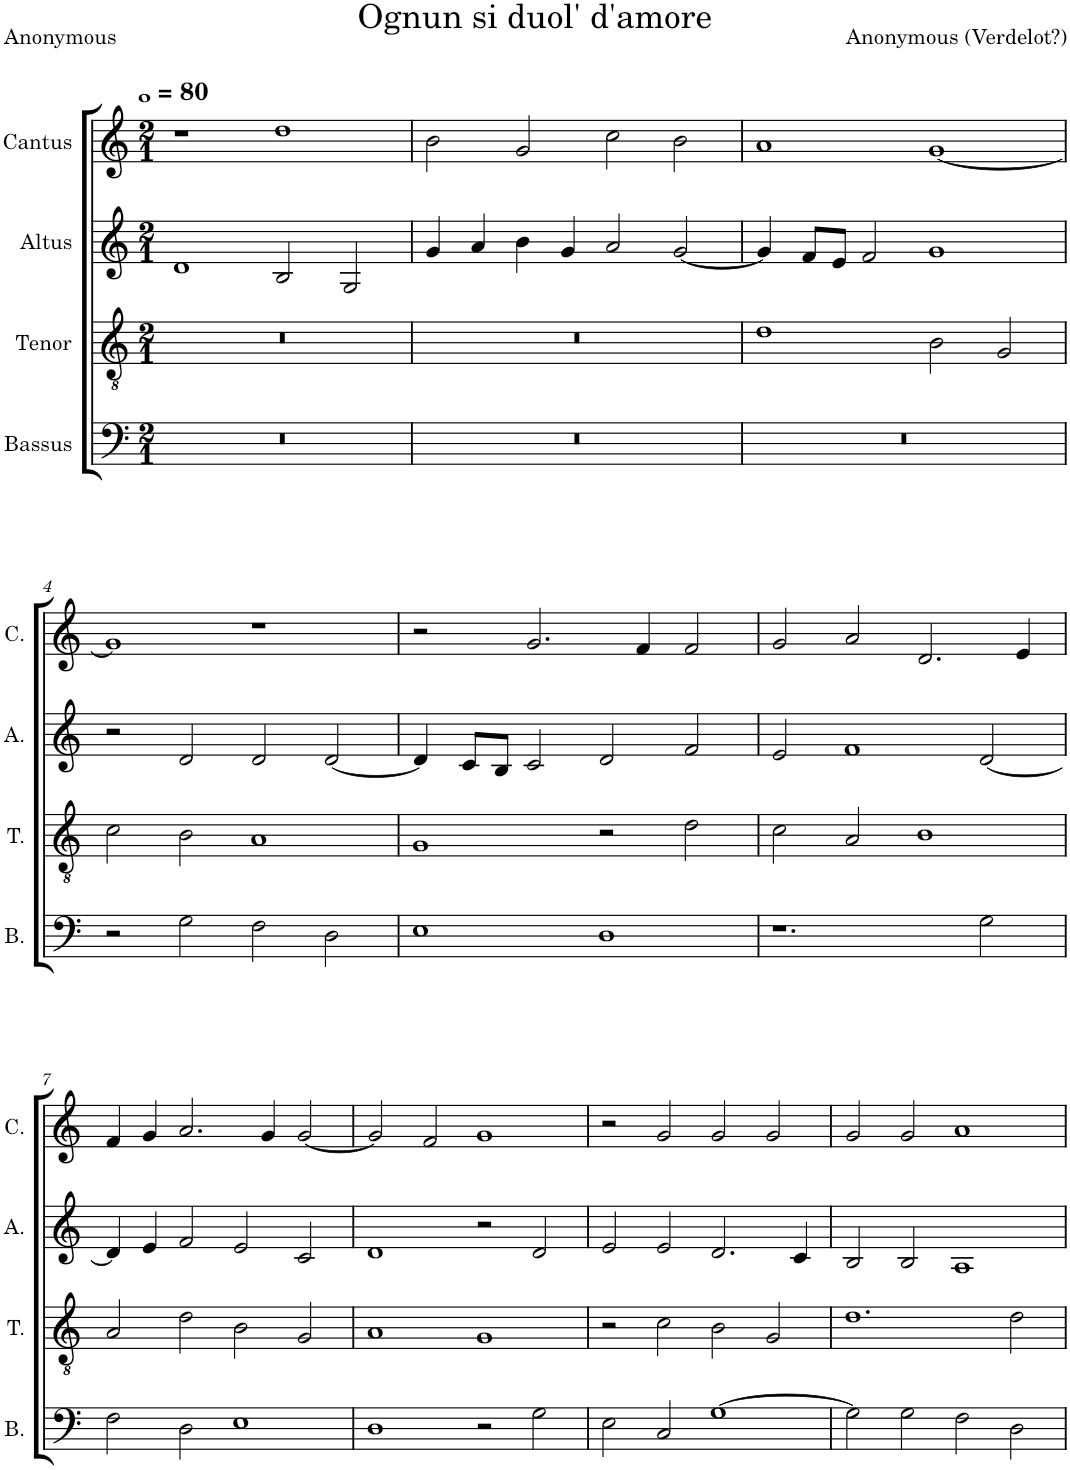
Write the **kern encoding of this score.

**kern	**kern	**kern	**kern
*part4	*part3	*part2	*part1
*staff4	*staff3	*staff2	*staff1
*I"Bassus	*I"Tenor	*I"Altus	*I"Cantus
*I'B.	*I'T.	*I'A.	*I'C.
*clefF4	*clefGv2	*clefG2	*clefG2
*k[]	*k[]	*k[]	*k[]
*M2/1	*M2/1	*M2/1	*M2/1
*MM320	*MM320	*MM320	*MM320
=1	=1	=1	=1
0r	0r	1d	1r
.	.	2B/	1dd
.	.	2G/	.
=2	=2	=2	=2
0r	0r	4g/	2b\
.	.	4a/	.
.	.	4b\	2g/
.	.	4g/	.
.	.	2a/	2cc\
.	.	[2g/	2b\
=3	=3	=3	=3
0r	1d	4g/]	1a
.	.	8f/L	.
.	.	8e/J	.
.	.	2f/	.
.	2B\	1g	[1g
.	2G/	.	.
!!LO:LB:g=z
=4	=4	=4	=4
2r	2c\	2r	1g]
2G\	2B\	2d/	.
2F\	1A	2d/	1r
2D\	.	[2d/	.
=5	=5	=5	=5
1E	1G	4d/]	2r
.	.	8c/L	.
.	.	8B/J	.
.	.	2c/	2.g/
1D	2r	2d/	.
.	.	.	4f/
.	2d\	2f/	2f/
=6	=6	=6	=6
1.r	2c\	2e/	2g/
.	2A/	1f	2a/
.	1B	.	2.d/
2G\	.	[2d/	.
.	.	.	4e/
!!LO:LB:g=z
=7	=7	=7	=7
2F\	2A/	4d/]	4f/
.	.	4e/	4g/
2D\	2d\	2f/	2.a/
1E	2B\	2e/	.
.	.	.	4g/
.	2G/	2c/	[2g/
=8	=8	=8	=8
1D	1A	1d	2g/]
.	.	.	2f/
2r	1G	2r	1g
2G\	.	2d/	.
=9	=9	=9	=9
2E\	2r	2e/	2r
2C/	2c\	2e/	2g/
[1G	2B\	2.d/	2g/
.	2G/	.	2g/
.	.	4c/	.
=10	=10	=10	=10
2G\]	1.d	2B/	2g/
2G\	.	2B/	2g/
2F\	.	1A	1a
2D\	2d\	.	.
=	=	=	=
*-	*-	*-	*-
